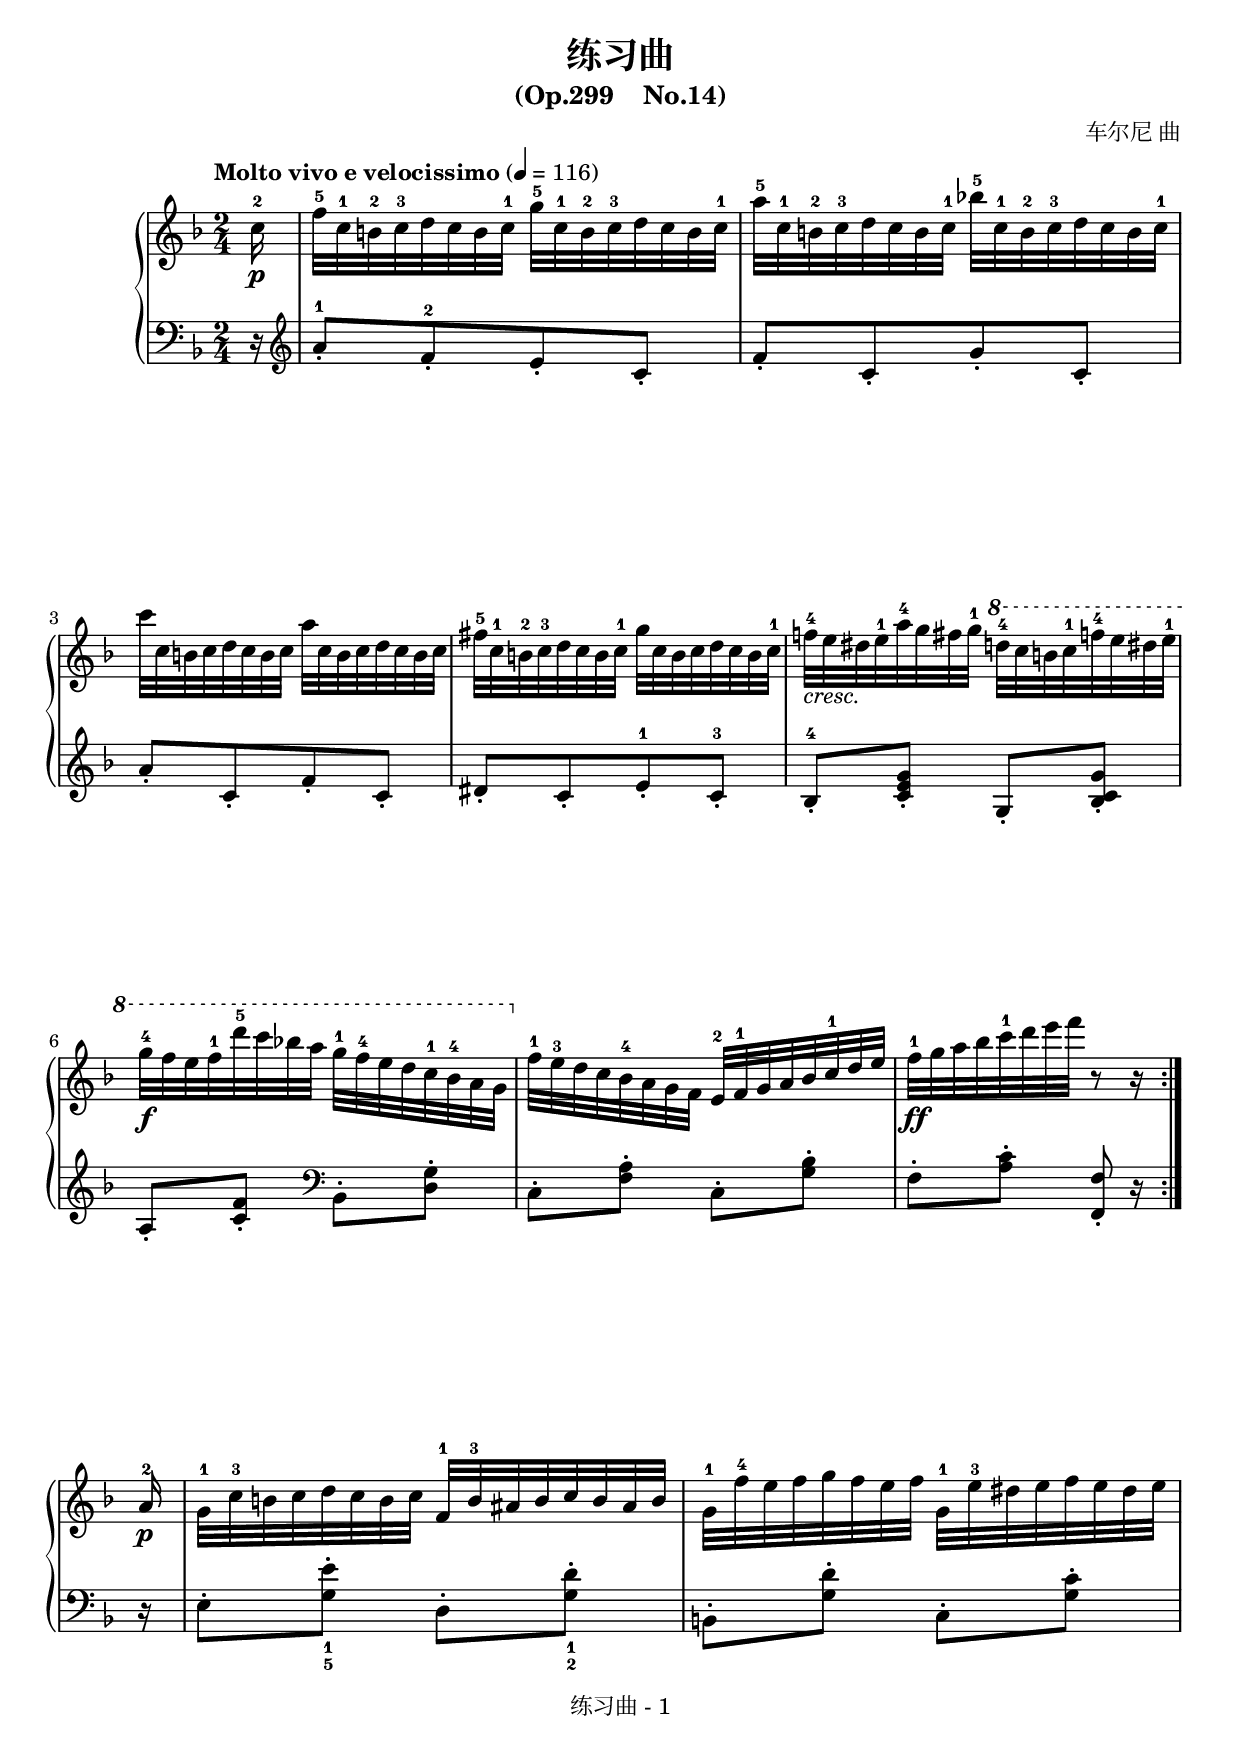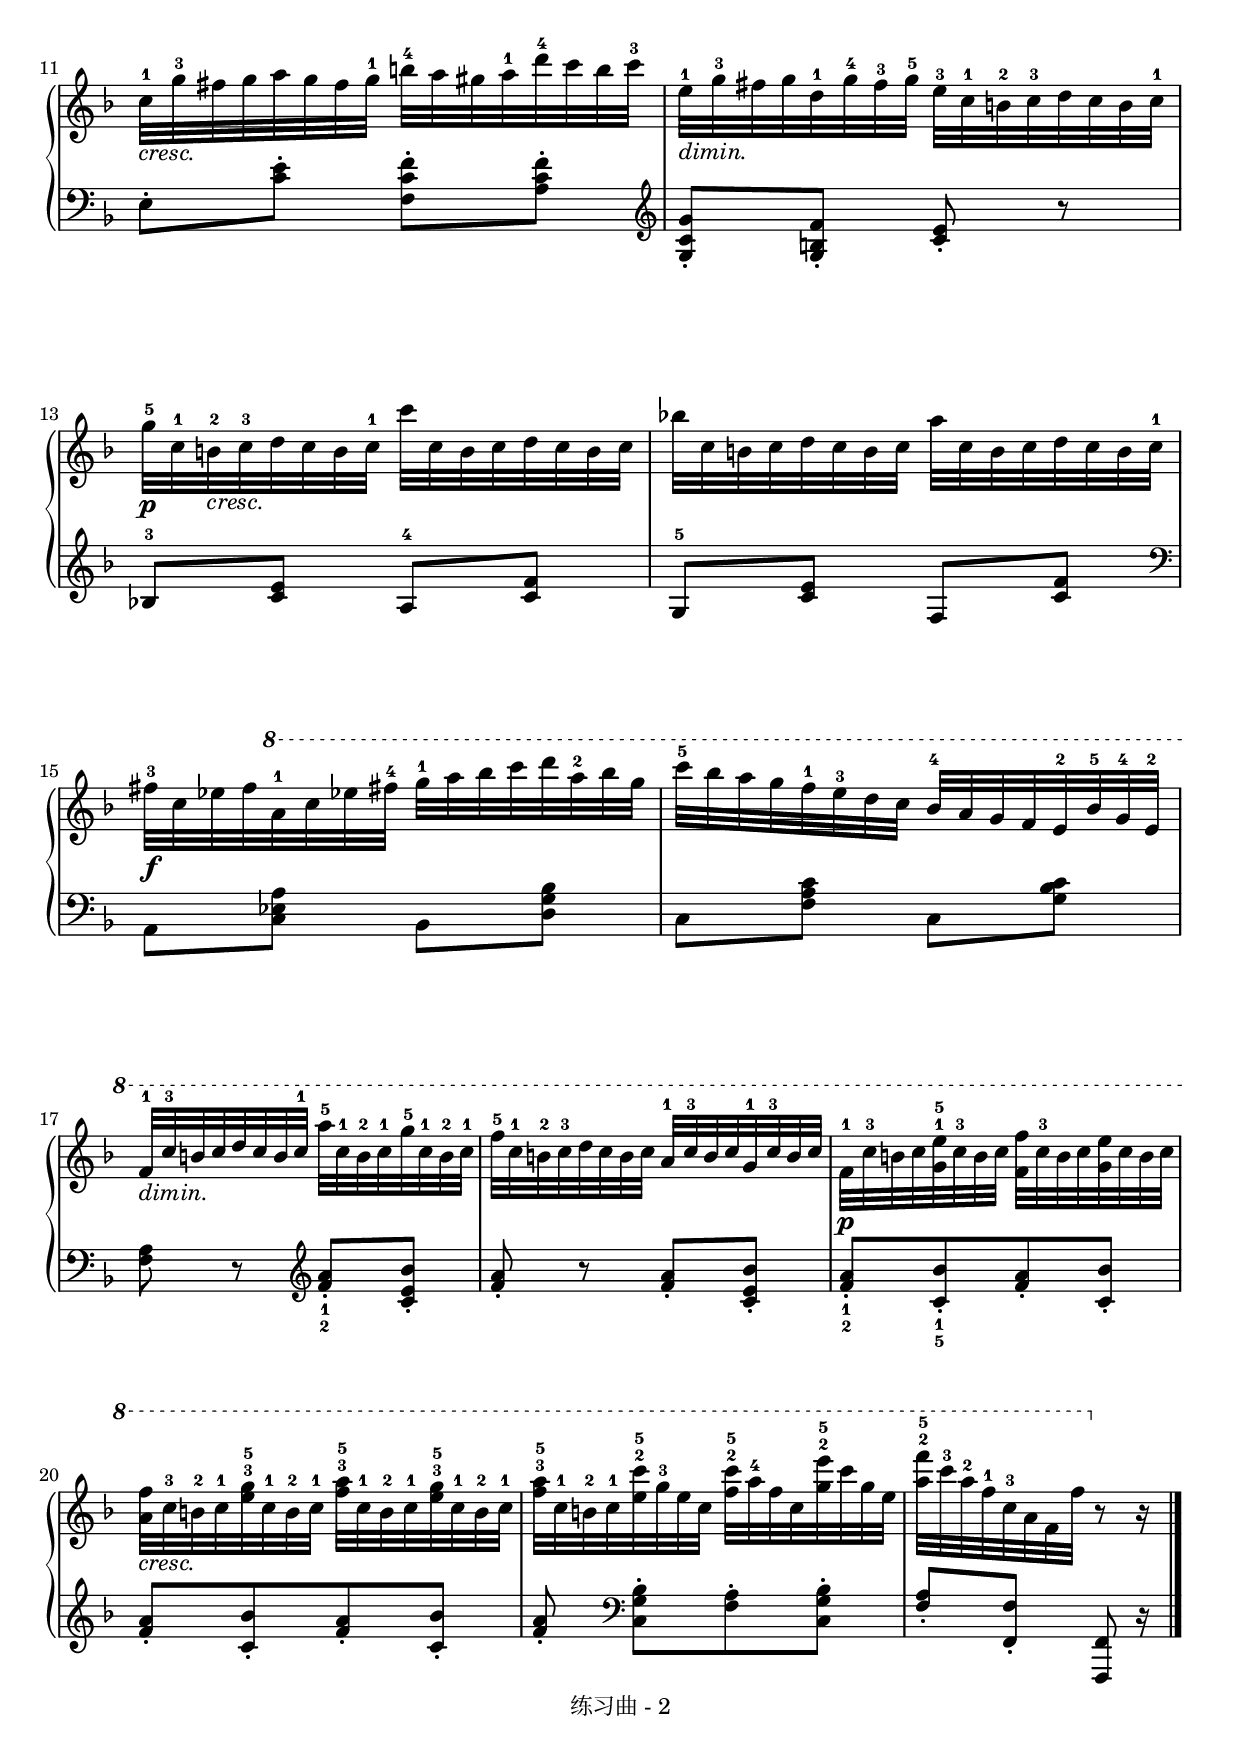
\version "2.18.2"
% 《中国音乐学院 社会艺术水平考级全国通用教材 钢琴 （一级~六级） 第二套》 P139

songName = "练习曲"
\version "2.18.2"

%%%%%%%
% 定义一些常用的 markup
% 

atempo = \markup { \italic { "a tempo" } }
crescendo  = \markup { \italic { "cresc." } }

% 系统中提供了 \dim 
% 但是会带有 ... ，如果想要去掉，需要设置
%  \override DynamicTextSpanner.style = #'none
% 所以这里定义一个 dimin ，命名来自　http://lsr.di.unimi.it/LSR/Snippet?id=935
dimin = \markup { \italic { "dim." } }

diminuendo = \markup { \italic { "dimin." } }

dolce = \markup { \italic { "dolce" } }

rit = \markup { \italic "rit." }
pocof = \markup { \italic { "poco f" } }
pocorit = \markup { \italic { "poco rit." } }

\include "../../../lib/paper-footer.ily"

\header {
  title = \songName
  subtitle = "(Op.299    No.14)"
  composer = "车尔尼 曲"
}

keyTime = {
  \key f \major
  \time 2/4
  \numericTimeSignature
}



upper = \relative c'' {
  \clef treble
  \keyTime
  \tempo "Molto vivo e velocissimo" 4=116
  \override Hairpin.to-barline = ##f
  
  \repeat volta 2 {
    \partial 16 c16-2\p |
    f32-5 c-1 b-2 c-3 d c b c-1 g'-5 c,-1 b-2 c-3 d c b c-1 |
    a'32-5 c,-1 b-2 c-3 d c b c-1 bes'!-5 c,-1 b-2 c-3 d c b c-1 |\break
    
    c'32 c, b c d c b c a' c, b c d c b c |
    fis32-5 c-1 b-2 c-3 d c b c-1 g' c, b c d c b c-1 |
    f!32-4_\crescendo e dis e-1 a-4 g fis g-1 \ottava #1 d'!-4 c b c-1 f!-4 e dis e-1 |\break
    
    g32-4\f f e f-1 d'-5 c bes! a g-1 f-4 e d c-1 bes-4 a g \ottava #0 |
    f32-1 e-3 d c bes-4 a g f e-2 f-1 g a bes c-1 d e |
    f32-1\ff g a bes c-1 d e f r8 r16 \break
  }
  
  a,,16-2\p |
  g32-1 c-3 b c d c b c f,-1 b-3 ais b c b ais b |
  g32-1 f'-4 e f g f e f g,-1 e'-3 dis e f e dis e |\break \pageBreak
  
  c32-1_\crescendo g'-3 fis g a g fis g-1 b-4 a gis a-1 d-4 c b c-3 |
  e,-1_\diminuendo g-3 fis g d-1 g-4 fis-3 g-5 e-3 c-1 b-2 c-3 d c b c-1 |\break
  
  g'32-5\p c,-1 b-2_\crescendo c-3 d c b c-1 c' c, b c d c b c |
  bes'!32 c, b c d c b c a' c, b c d c b c-1 |\break
  
  fis32-3\f c ees fis \ottava #1 a-1 c ees fis-4 g-1 a bes c d a-2 bes g |
  c32-5 bes a g f-1 e-3 d c bes-4 a g f e-2 bes'-5 g-4 e-2 |\break
  
  f32-1_\diminuendo c'-3 b c d c b c-1 a'-5 c,-1 b-2 c-1 g'-5 c,-1 b-2 c-1 |
  f32-5 c-1 b-2 c-3 d c b c a-1 c-3 b c g-1 c-3 b c |
  f,32-1\p c'-3 b c <g e'>-1-5 c-3 b c <f, f'> c'-3 b c  <g e'> c b c |\break
  
  <a f'>32_\crescendo c-3 b-2 c-1 <e g>-3-5 c-1 b-2 c-1 <f a>-3-5 c-1 b-2 c-1 <e g>-3-5 c-1 b-2 c-1 |
  <f a>32-3-5 c-1 b-2 c-1 <e c'>-2-5 g-3 e c <f c'>-2-5 a-4 f c <g' e'>-2-5 c g e |
  <a f'>32-2-5 c-3 a-2 f-1 c-3 a f f' \ottava #0 r8 r16
  \bar "|."
}

lower = \relative c {
  \clef bass
  \keyTime
  \override Hairpin.to-barline = ##f
  \dynamicUp
  
  \repeat volta 2 {
    \partial 16 r16 |
    \clef treble a''8_.-1[ f_.-2 e_. c_.] |
    f8_.[ c_. g'_. c,_.] |\break
    
    a'8_.[ c,_. f_. c_.] |
    dis8_.[ c_. e_.-1 c_.-3] |
    bes8_.-4 <c e g>_. g_. <bes c g'>_. |\break
    
    a8_. <c f>_. \clef bass bes,-. <d g>-. |
    c8-. <f a>-. c-. <g' bes>-. |
    f8-. <a c>-. <f, f'>-. r16 \break
  }
  
  r16 |
  e'8-. <g e'>-._1_5 d-. <g d'>-._1_2 |
  b,8-. <g' d'>-. c,-. <g' c>-. |\break
  
  e8-. <c' e>-. <f, c' f>-. <a c f>-. |
  \clef treble <g c g'>_. <g b f'>_. <c e>_. r |\break
  
  bes!8-3 <c e> a-4 <c f> |
  g-5 <c e> f, <c' f> |\break
  
  \clef bass a,8 <c ees a> bes <d g bes> |
  c8 <f a c> c <g' bes c> |\break
  
  <f a>8 r \clef treble <f' a>_._1_2 <c e bes'>_. |
  <f a>8_. r <f a>_. <c e bes'>_. |
  <f a>_._1_2[ <c bes'>_._1_5 <f a>_. <c bes'>_.] |\break
  
  <f a>8_.[ <c bes'>_. <f a>_. <c bes'>_.] |
  <f a>8-. \clef bass <c, g' bes>-.[ <f a>-. <c g' bes>-.] |
  <f a>8-. <f, f'>-. <f, f'> r16 \bar "|."
}

\score {
  \keepWithTag #'pdf
  % \keepWithTag #'midi
  \new PianoStaff <<
    \new Staff = "upper" \upper
    \new Staff = "lower" \lower
  >>
  \layout {
    % indent = 0\cm
  }
  % \midi { }
}

\score {
  \unfoldRepeats
  \keepWithTag #'midi
  \new PianoStaff <<
    \new Staff = "upper" \upper
    \new Staff = "lower" \lower
  >>
  \midi { }
}
